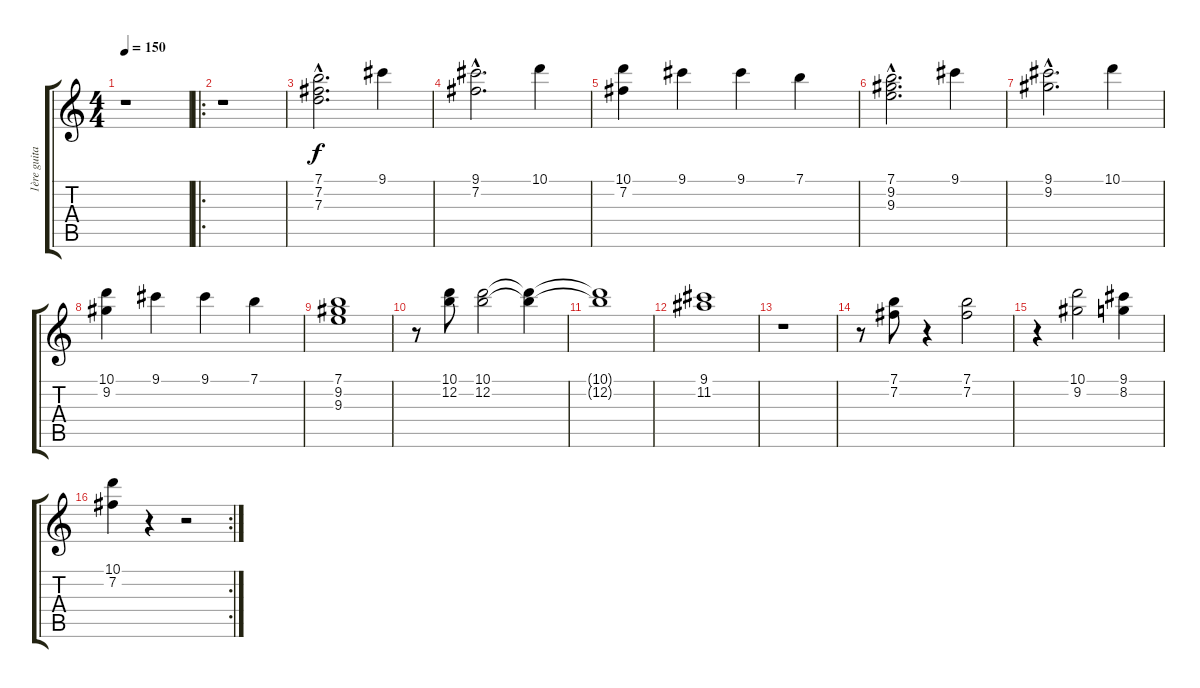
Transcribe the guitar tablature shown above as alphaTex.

\track ("1ère guitare" "1ère guita") {instrument acousticguitarsteel}
\staff {score tabs}
\tuning (E4 B3 G3 D3 A2 E2) {hide}
\ts (4 4)
\tempo 150
\clef g2
\ks c
r.1{dy f} |
\ro
r.1 |
(7.1{hac} 7.2{hac} 7.3{hac}).2{d} 9.1.4 |
(9.1{hac} 7.2{hac}).2{d} 10.1.4 |
(10.1 7.2).4 9.1.4 9.1.4 7.1.4 |
(7.1{hac} 9.2{hac} 9.3{hac}).2{d} 9.1.4 |
(9.1{hac} 9.2{hac}).2{d} 10.1.4 |
(10.1 9.2).4 9.1.4 9.1.4 7.1.4 |
(7.1 9.2 9.3).1 |
r.8 (10.1 12.2).8 (10.1 12.2).2 (10.1{t} 12.2{t}).4 |
(10.1{t} 12.2{t}).1 |
(9.1 11.2).1 |
r.1 |
r.8 (7.1 7.2).8 r.4 (7.1 7.2).2 |
r.4 (10.1 9.2).2 (9.1 8.2).4 |
\rc 2
(10.1 7.2).4 r.4 r.2
